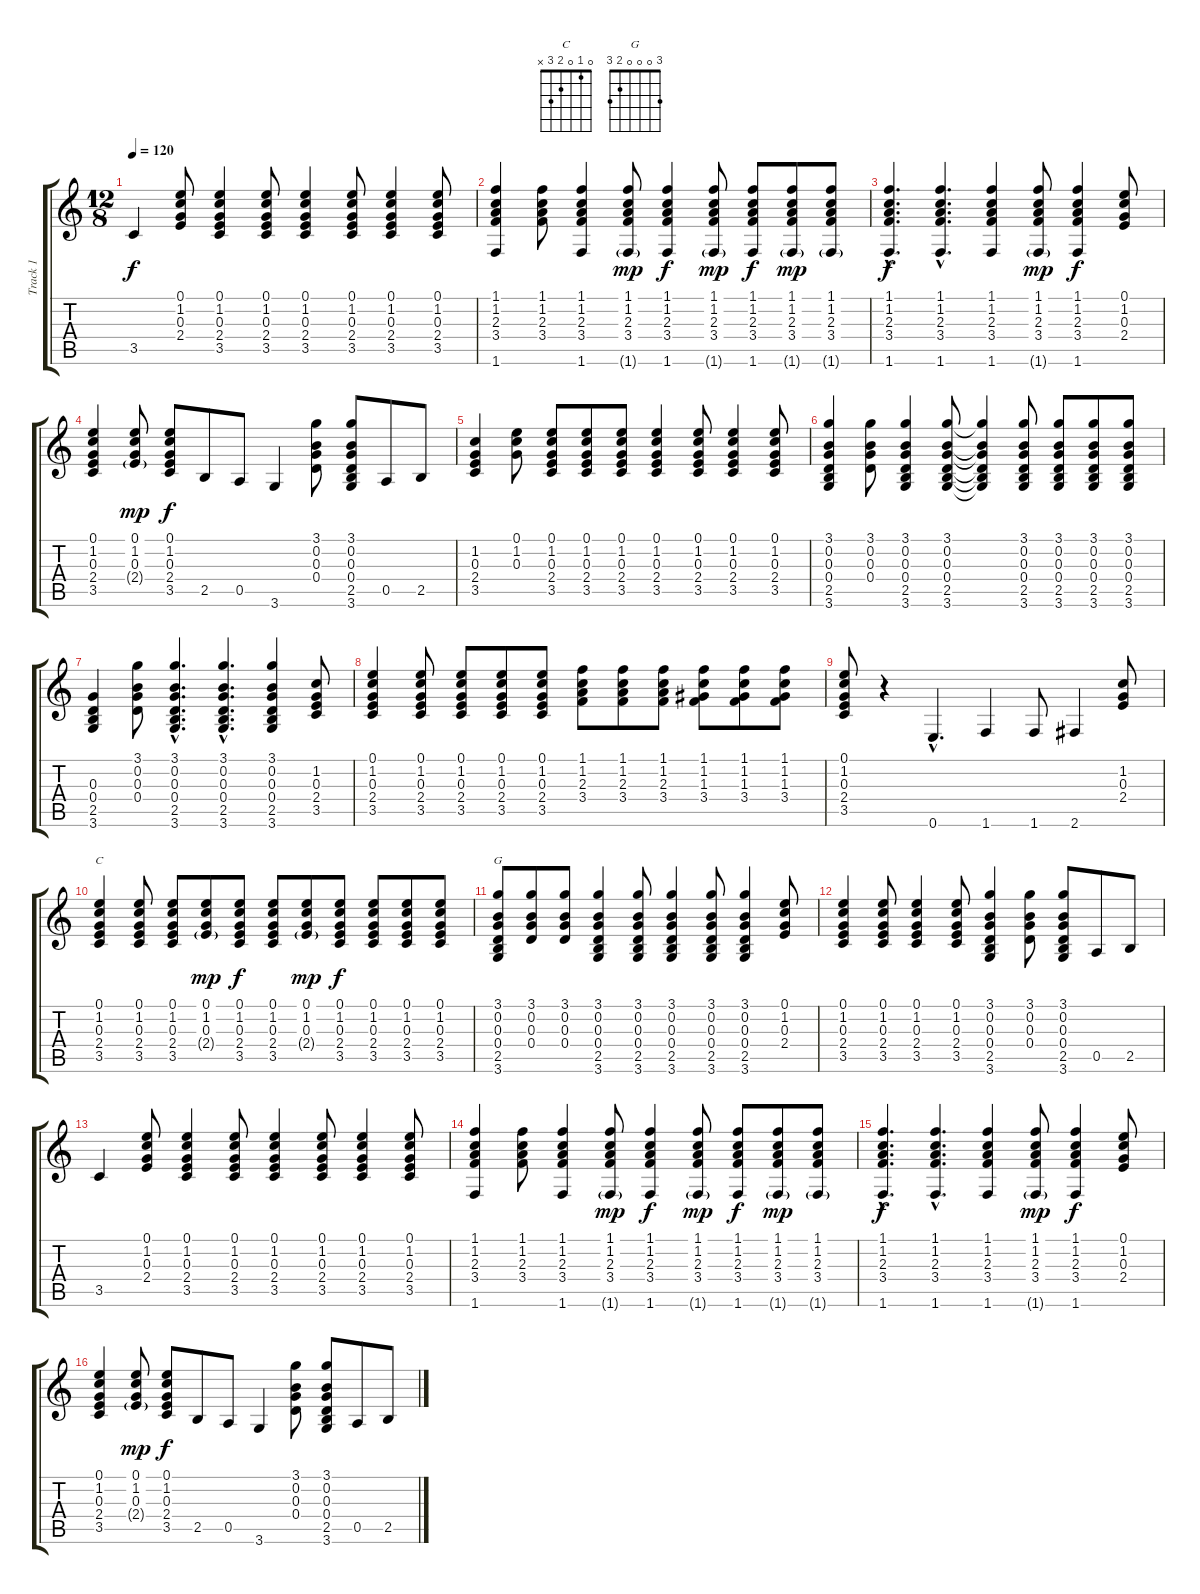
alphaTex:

\track ("Track 1" "Track 1") {instrument acousticguitarnylon}
\staff {score tabs}
\tuning (E4 B3 G3 D3 A2 E2) {hide}
\chord ("C" 0 1 0 2 3 x)
\chord ("G" 3 0 0 0 2 3)
\ts (12 8)
\tempo 120
\clef g2
\ks c
3.5.4{dy f} (0.1 1.2 0.3 2.4).8 (0.1 1.2 0.3 2.4 3.5).4 (0.1 1.2 0.3 2.4 3.5).8 (0.1 1.2 0.3 2.4 3.5).4 (0.1 1.2 0.3 2.4 3.5).8 (0.1 1.2 0.3 2.4 3.5).4 (0.1 1.2 0.3 2.4 3.5).8 |
(1.1 1.2 2.3 3.4 1.6).4 (1.1 1.2 2.3 3.4).8 (1.1 1.2 2.3 3.4 1.6).4 (1.1 1.2 2.3 3.4 1.6{g}).8{dy mp} (1.1 1.2 2.3 3.4 1.6).4{dy f} (1.1 1.2 2.3 3.4 1.6{g}).8{dy mp} (1.1 1.2 2.3 3.4 1.6).8{dy f} (1.1 1.2 2.3 3.4 1.6{g}).8{dy mp} (1.1 1.2 2.3 3.4 1.6{g}).8 |
(1.1{hac} 1.2{hac} 2.3{hac} 3.4{hac} 1.6{hac}).4{d dy f} (1.1{hac} 1.2{hac} 2.3{hac} 3.4{hac} 1.6{hac}).4{d} (1.1 1.2 2.3 3.4 1.6).4 (1.1 1.2 2.3 3.4 1.6{g}).8{dy mp} (1.1 1.2 2.3 3.4 1.6).4{dy f} (0.1 1.2 0.3 2.4).8 |
(0.1 1.2 0.3 2.4 3.5).4 (0.1 1.2 0.3 2.4{g}).8{dy mp} (0.1 1.2 0.3 2.4 3.5).8{dy f} 2.5.8 0.5.8 3.6.4 (3.1 0.2 0.3 0.4).8 (3.1 0.2 0.3 0.4 2.5 3.6).8 0.5.8 2.5.8 |
(1.2 0.3 2.4 3.5).4 (0.1 1.2 0.3).8 (0.1 1.2 0.3 2.4 3.5).8 (0.1 1.2 0.3 2.4 3.5).8 (0.1 1.2 0.3 2.4 3.5).8 (0.1 1.2 0.3 2.4 3.5).4 (0.1 1.2 0.3 2.4 3.5).8 (0.1 1.2 0.3 2.4 3.5).4 (0.1 1.2 0.3 2.4 3.5).8 |
(3.1 0.2 0.3 0.4 2.5 3.6).4 (3.1 0.2 0.3 0.4).8 (3.1 0.2 0.3 0.4 2.5 3.6).4 (3.1 0.2 0.3 0.4 2.5 3.6).8 (3.1{t} 0.2{t} 0.3{t} 0.4{t} 2.5{t} 3.6{t}).4 (3.1 0.2 0.3 0.4 2.5 3.6).8 (3.1 0.2 0.3 0.4 2.5 3.6).8 (3.1 0.2 0.3 0.4 2.5 3.6).8 (3.1 0.2 0.3 0.4 2.5 3.6).8 |
(0.3 0.4 2.5 3.6).4 (3.1 0.2 0.3 0.4).8 (3.1{hac} 0.2{hac} 0.3{hac} 0.4{hac} 2.5{hac} 3.6{hac}).4{d} (3.1{hac} 0.2{hac} 0.3{hac} 0.4{hac} 2.5{hac} 3.6{hac}).4{d} (3.1 0.2 0.3 0.4 2.5 3.6).4 (1.2 0.3 2.4 3.5).8 |
(0.1 1.2 0.3 2.4 3.5).4 (0.1 1.2 0.3 2.4 3.5).8 (0.1 1.2 0.3 2.4 3.5).8 (0.1 1.2 0.3 2.4 3.5).8 (0.1 1.2 0.3 2.4 3.5).8 (1.1 1.2 2.3 3.4).8 (1.1 1.2 2.3 3.4).8 (1.1 1.2 2.3 3.4).8 (1.1 1.2 1.3 3.4).8 (1.1 1.2 1.3 3.4).8 (1.1 1.2 1.3 3.4).8 |
(0.1 1.2 0.3 2.4 3.5).8 r.4 0.6{hac}.4{d} 1.6.4 1.6.8 2.6.4 (1.2 0.3 2.4).8 |
(0.1 1.2 0.3 2.4 3.5).4{ch "C"} (0.1 1.2 0.3 2.4 3.5).8 (0.1 1.2 0.3 2.4 3.5).8 (0.1 1.2 0.3 2.4{g}).8{dy mp} (0.1 1.2 0.3 2.4 3.5).8{dy f} (0.1 1.2 0.3 2.4 3.5).8 (0.1 1.2 0.3 2.4{g}).8{dy mp} (0.1 1.2 0.3 2.4 3.5).8{dy f} (0.1 1.2 0.3 2.4 3.5).8 (0.1 1.2 0.3 2.4 3.5).8 (0.1 1.2 0.3 2.4 3.5).8 |
(3.1 0.2 0.3 0.4 2.5 3.6).8{ch "G"} (3.1 0.2 0.3 0.4).8 (3.1 0.2 0.3 0.4).8 (3.1 0.2 0.3 0.4 2.5 3.6).4 (3.1 0.2 0.3 0.4 2.5 3.6).8 (3.1 0.2 0.3 0.4 2.5 3.6).4 (3.1 0.2 0.3 0.4 2.5 3.6).8 (3.1 0.2 0.3 0.4 2.5 3.6).4 (0.1 1.2 0.3 2.4).8 |
(0.1 1.2 0.3 2.4 3.5).4 (0.1 1.2 0.3 2.4 3.5).8 (0.1 1.2 0.3 2.4 3.5).4 (0.1 1.2 0.3 2.4 3.5).8 (3.1 0.2 0.3 0.4 2.5 3.6).4 (3.1 0.2 0.3 0.4).8 (3.1 0.2 0.3 0.4 2.5 3.6).8 0.5.8 2.5.8 |
3.5.4 (0.1 1.2 0.3 2.4).8 (0.1 1.2 0.3 2.4 3.5).4 (0.1 1.2 0.3 2.4 3.5).8 (0.1 1.2 0.3 2.4 3.5).4 (0.1 1.2 0.3 2.4 3.5).8 (0.1 1.2 0.3 2.4 3.5).4 (0.1 1.2 0.3 2.4 3.5).8 |
(1.1 1.2 2.3 3.4 1.6).4 (1.1 1.2 2.3 3.4).8 (1.1 1.2 2.3 3.4 1.6).4 (1.1 1.2 2.3 3.4 1.6{g}).8{dy mp} (1.1 1.2 2.3 3.4 1.6).4{dy f} (1.1 1.2 2.3 3.4 1.6{g}).8{dy mp} (1.1 1.2 2.3 3.4 1.6).8{dy f} (1.1 1.2 2.3 3.4 1.6{g}).8{dy mp} (1.1 1.2 2.3 3.4 1.6{g}).8 |
(1.1{hac} 1.2{hac} 2.3{hac} 3.4{hac} 1.6{hac}).4{d dy f} (1.1{hac} 1.2{hac} 2.3{hac} 3.4{hac} 1.6{hac}).4{d} (1.1 1.2 2.3 3.4 1.6).4 (1.1 1.2 2.3 3.4 1.6{g}).8{dy mp} (1.1 1.2 2.3 3.4 1.6).4{dy f} (0.1 1.2 0.3 2.4).8 |
(0.1 1.2 0.3 2.4 3.5).4 (0.1 1.2 0.3 2.4{g}).8{dy mp} (0.1 1.2 0.3 2.4 3.5).8{dy f} 2.5.8 0.5.8 3.6.4 (3.1 0.2 0.3 0.4).8 (3.1 0.2 0.3 0.4 2.5 3.6).8 0.5.8 2.5.8
